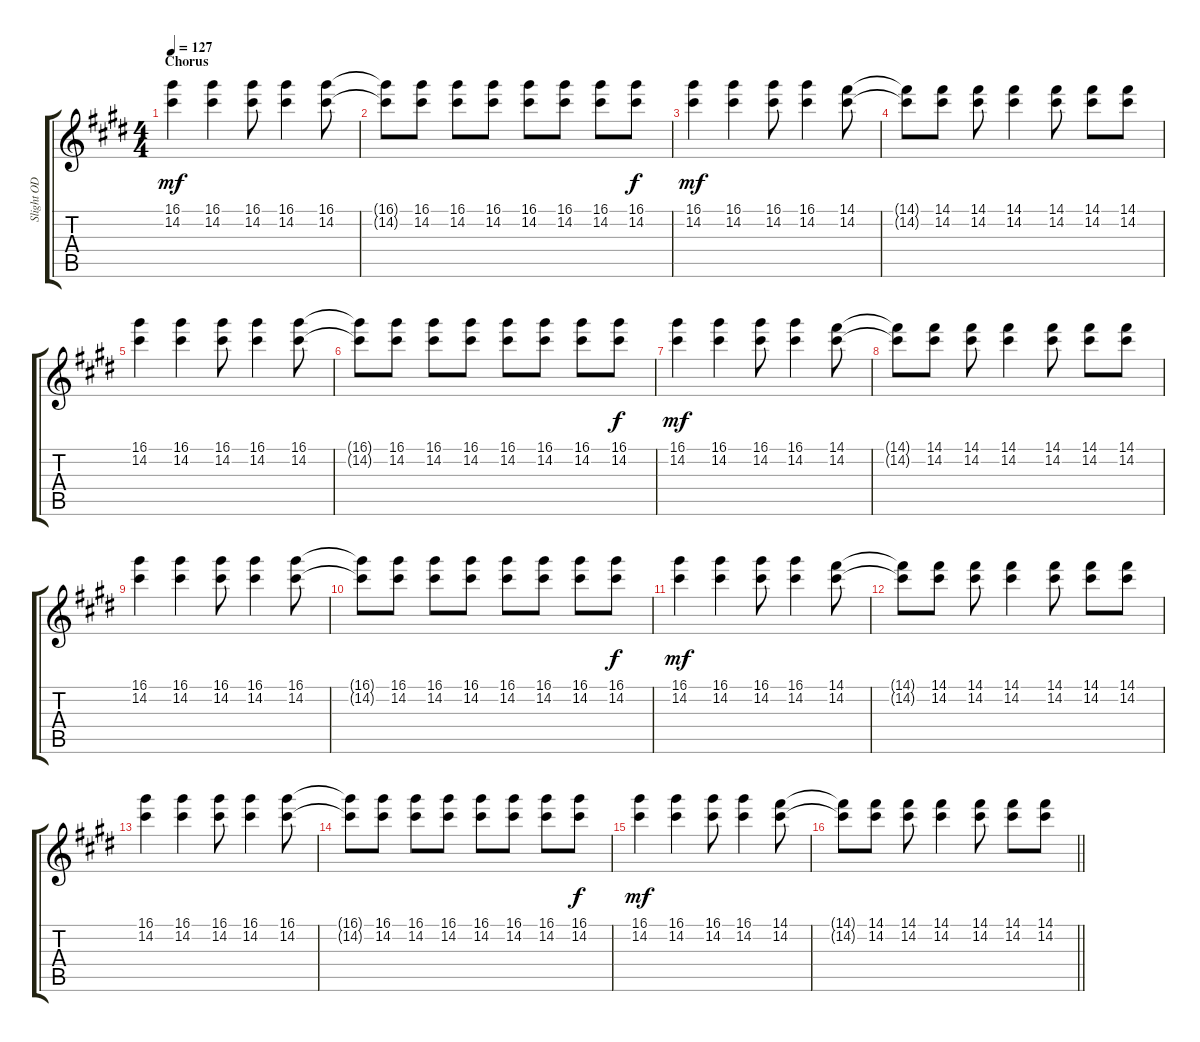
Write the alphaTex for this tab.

\track ("Slight OD Electric /delay +reverb " "Slight OD ") {instrument electricguitarclean}
\staff {score tabs}
\tuning (E4 B3 G3 D3 A2 E2) {hide}
\ts (4 4)
\section ("" "Chorus")
\tempo 127
\clef g2
\ks e
(16.1 14.2).4{dy mf} (16.1 14.2).4 (16.1 14.2).8 (16.1 14.2).4 (16.1 14.2).8 |
(16.1{t} 14.2{t}).8 (16.1 14.2).8 (16.1 14.2).8 (16.1 14.2).8 (16.1 14.2).8 (16.1 14.2).8 (16.1 14.2).8 (16.1 14.2).8{dy f} |
(16.1 14.2).4{dy mf} (16.1 14.2).4 (16.1 14.2).8 (16.1 14.2).4 (14.1 14.2).8 |
(14.1{t} 14.2{t}).8 (14.1 14.2).8 (14.1 14.2).8 (14.1 14.2).4 (14.1 14.2).8 (14.1 14.2).8 (14.1 14.2).8 |
(16.1 14.2).4 (16.1 14.2).4 (16.1 14.2).8 (16.1 14.2).4 (16.1 14.2).8 |
(16.1{t} 14.2{t}).8 (16.1 14.2).8 (16.1 14.2).8 (16.1 14.2).8 (16.1 14.2).8 (16.1 14.2).8 (16.1 14.2).8 (16.1 14.2).8{dy f} |
(16.1 14.2).4{dy mf} (16.1 14.2).4 (16.1 14.2).8 (16.1 14.2).4 (14.1 14.2).8 |
(14.1{t} 14.2{t}).8 (14.1 14.2).8 (14.1 14.2).8 (14.1 14.2).4 (14.1 14.2).8 (14.1 14.2).8 (14.1 14.2).8 |
(16.1 14.2).4 (16.1 14.2).4 (16.1 14.2).8 (16.1 14.2).4 (16.1 14.2).8 |
(16.1{t} 14.2{t}).8 (16.1 14.2).8 (16.1 14.2).8 (16.1 14.2).8 (16.1 14.2).8 (16.1 14.2).8 (16.1 14.2).8 (16.1 14.2).8{dy f} |
(16.1 14.2).4{dy mf} (16.1 14.2).4 (16.1 14.2).8 (16.1 14.2).4 (14.1 14.2).8 |
(14.1{t} 14.2{t}).8 (14.1 14.2).8 (14.1 14.2).8 (14.1 14.2).4 (14.1 14.2).8 (14.1 14.2).8 (14.1 14.2).8 |
(16.1 14.2).4 (16.1 14.2).4 (16.1 14.2).8 (16.1 14.2).4 (16.1 14.2).8 |
(16.1{t} 14.2{t}).8 (16.1 14.2).8 (16.1 14.2).8 (16.1 14.2).8 (16.1 14.2).8 (16.1 14.2).8 (16.1 14.2).8 (16.1 14.2).8{dy f} |
(16.1 14.2).4{dy mf} (16.1 14.2).4 (16.1 14.2).8 (16.1 14.2).4 (14.1 14.2).8 |
\barLineRight lightlight
(14.1{t} 14.2{t}).8 (14.1 14.2).8 (14.1 14.2).8 (14.1 14.2).4 (14.1 14.2).8 (14.1 14.2).8 (14.1 14.2).8
